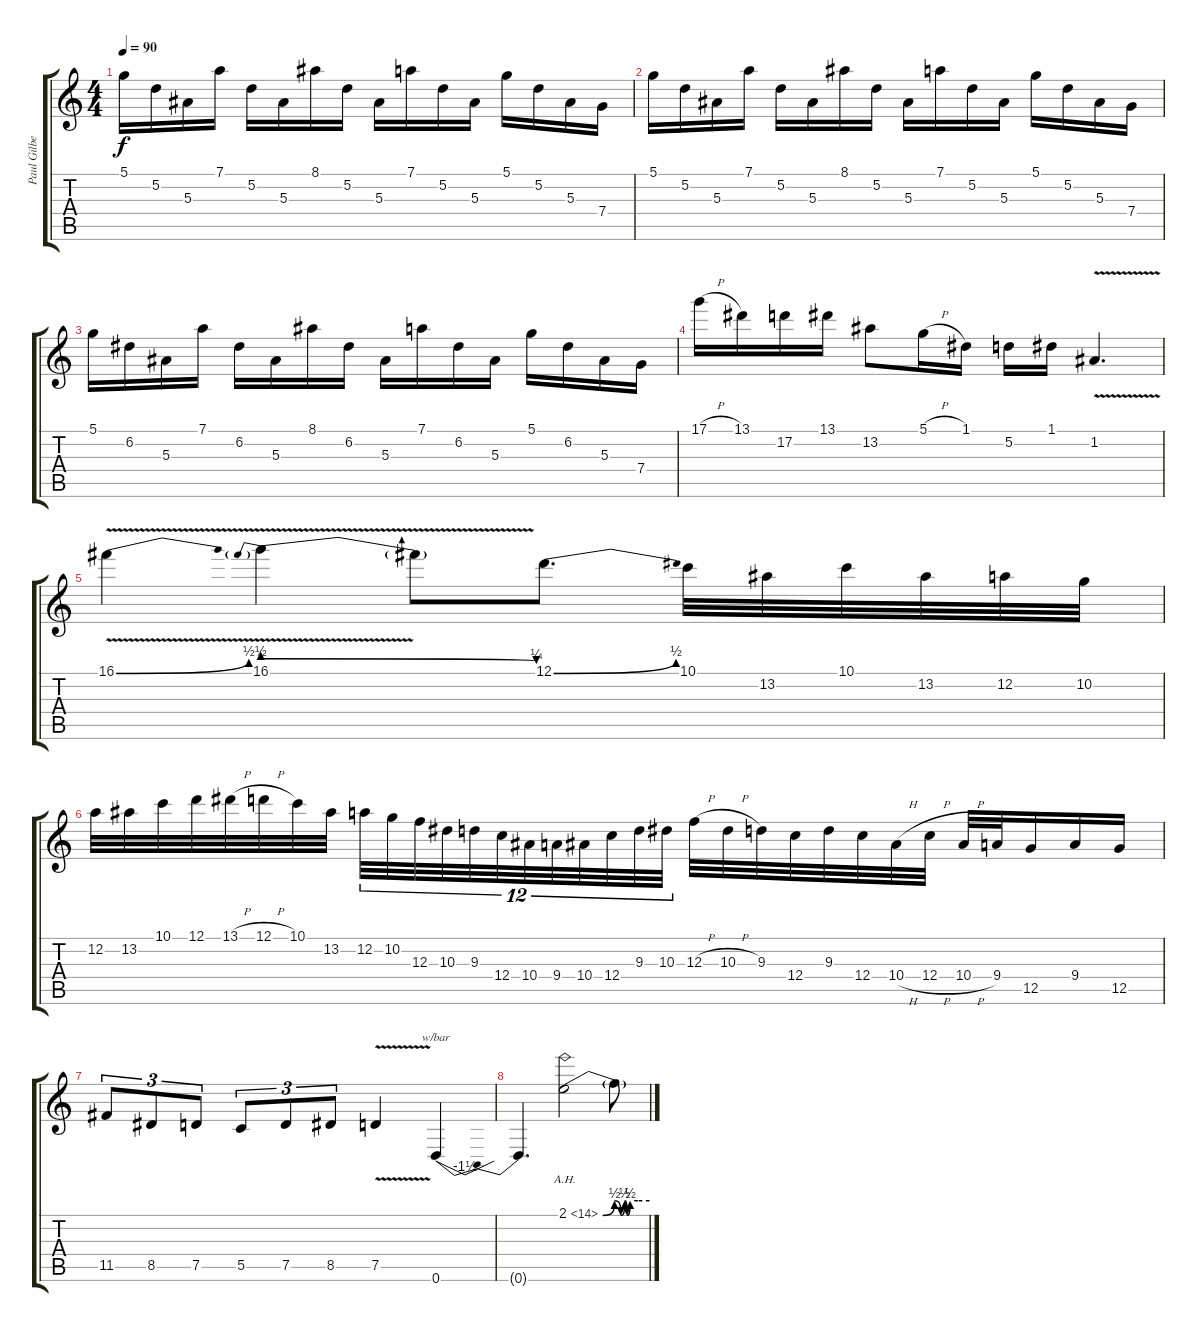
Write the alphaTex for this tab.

\track ("Paul Gilbert (Lead Guitar)" "Paul Gilbe") {instrument distortionguitar}
\staff {score tabs}
\tuning (D4 A3 F3 C3 G2 D2) {hide}
\ts (4 4)
\tempo 90
\clef g2
\ks c
5.1.16{dy f} 5.2.16 5.3.16 7.1.16 5.2.16 5.3.16 8.1.16 5.2.16 5.3.16 7.1.16 5.2.16 5.3.16 5.1.16 5.2.16 5.3.16 7.4.16 |
5.1.16 5.2.16 5.3.16 7.1.16 5.2.16 5.3.16 8.1.16 5.2.16 5.3.16 7.1.16 5.2.16 5.3.16 5.1.16 5.2.16 5.3.16 7.4.16 |
5.1.16 6.2.16 5.3.16 7.1.16 6.2.16 5.3.16 8.1.16 6.2.16 5.3.16 7.1.16 6.2.16 5.3.16 5.1.16 6.2.16 5.3.16 7.4.16 |
17.1{h}.16 13.1.16 17.2.16 13.1.16 13.2.8 5.1{h}.16 1.1.16 5.2.16 1.1.16 1.2{v}.4{d} |
16.1{be (bend 0 0 60 2) v}.4 16.1{be (prebendrelease 0 2 60 1) v}.4 16.1{t}.8 12.1{be (bend 0 0 60 2)}.8{d} 10.1.32 13.2.32 10.1.32 13.2.32 12.2.32 10.2.32 |
12.2.32 13.2.32 10.1.32 12.1.32 13.1{h}.32 12.1{h}.32 10.1.32 13.2.32 12.2.32{tu (12 8)} 10.2.32{tu (12 8)} 12.3.32{tu (12 8)} 10.3.32{tu (12 8)} 9.3.32{tu (12 8)} 12.4.32{tu (12 8)} 10.4.32{tu (12 8)} 9.4.32{tu (12 8)} 10.4.32{tu (12 8)} 12.4.32{tu (12 8)} 9.3.32{tu (12 8)} 10.3.32{tu (12 8)} 12.3{h}.32 10.3{h}.32 9.3.32 12.4.32 9.3.32 12.4.32 10.4{h}.32 12.4{h}.32 10.4{h}.32 9.4.32 12.5.16 9.4.16 12.5.16 |
11.5.8{tu (3 2)} 8.5.8{tu (3 2)} 7.5.8{tu (3 2)} 5.5.8{tu (3 2)} 7.5.8{tu (3 2)} 8.5.8{tu (3 2)} 7.5{v}.4 0.6.4{tbe (dip default 0 0 30 -6 60 0)} |
0.6{t}.4{d} 2.1{be (custom 0 0 15 2 23 0 28 2 31 0 35 2 45 2 60 2) ah 12}.2 2.1{t}.8
